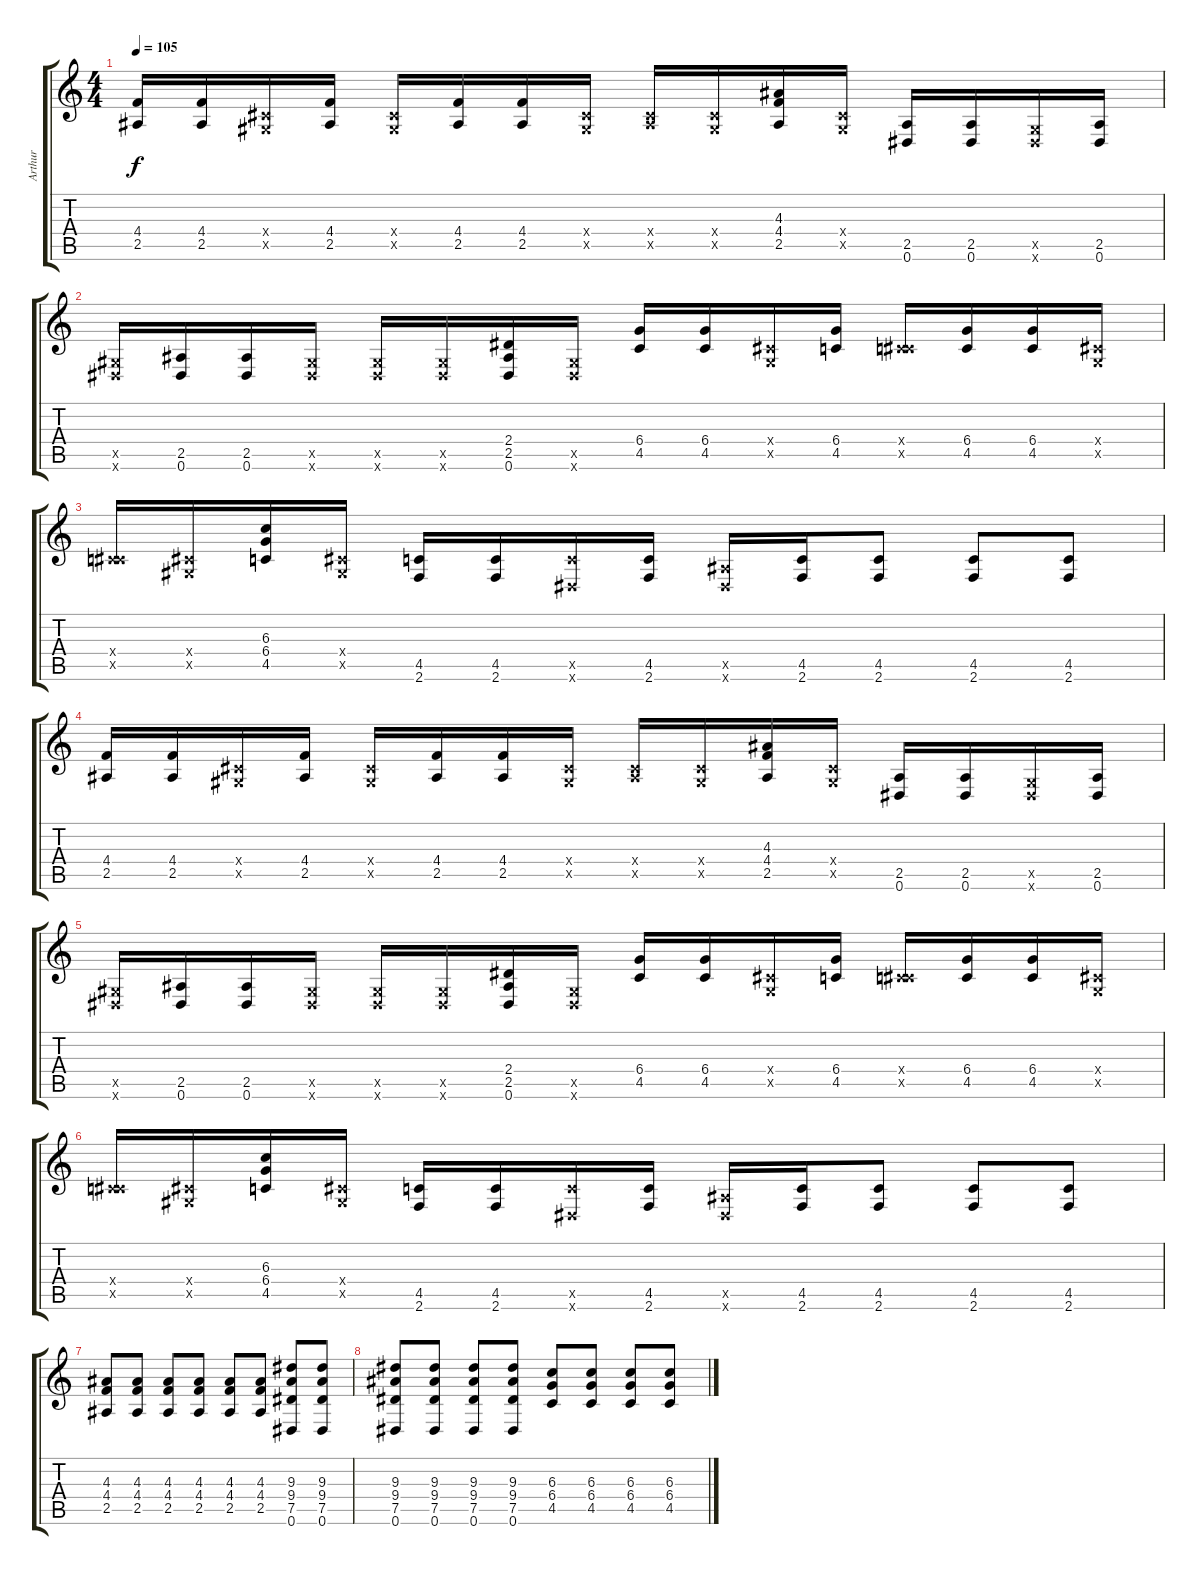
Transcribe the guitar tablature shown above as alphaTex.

\track ("Arthur" "Arthur") {instrument distortionguitar}
\staff {score tabs}
\tuning (Eb4 Bb3 Gb3 Db3 Ab2 Eb2) {hide}
\ts (4 4)
\tempo 105
\clef g2
\ks c
(4.4 2.5).16{dy f volume 10} (4.4 2.5).16 (0.4{x} 0.5{x}).16 (4.4 2.5).16 (0.4{x} 0.5{x}).16 (4.4 2.5).16 (4.4 2.5).16 (0.4{x} 0.5{x}).16 (0.4{x} 2.5{x}).16 (0.4{x} 0.5{x}).16 (4.3 4.4 2.5).16 (0.4{x} 0.5{x}).16 (2.5 0.6).16 (2.5 0.6).16 (0.5{x} 0.6{x}).16 (2.5 0.6).16 |
(0.5{x} 0.6{x}).16 (2.5 0.6).16 (2.5 0.6).16 (0.5{x} 0.6{x}).16 (0.5{x} 0.6{x}).16 (0.5{x} 0.6{x}).16 (2.4 2.5 0.6).16 (0.5{x} 0.6{x}).16 (6.4 4.5).16 (6.4 4.5).16 (0.4{x} 0.5{x}).16 (6.4 4.5).16 (0.4{x} 4.5{x}).16 (6.4 4.5).16 (6.4 4.5).16 (0.4{x} 0.5{x}).16 |
(0.4{x} 4.5{x}).16 (0.4{x} 0.5{x}).16 (6.3 6.4 4.5).16 (0.4{x} 0.5{x}).16 (4.5 2.6).16 (4.5 2.6).16 (4.5{x} 0.6{x}).16 (4.5 2.6).16 (2.5{x} 0.6{x}).16 (4.5 2.6).16 (4.5 2.6).8 (4.5 2.6).8 (4.5 2.6).8 |
(4.4 2.5).16 (4.4 2.5).16 (0.4{x} 0.5{x}).16 (4.4 2.5).16 (0.4{x} 0.5{x}).16 (4.4 2.5).16 (4.4 2.5).16 (0.4{x} 0.5{x}).16 (0.4{x} 2.5{x}).16 (0.4{x} 0.5{x}).16 (4.3 4.4 2.5).16 (0.4{x} 0.5{x}).16 (2.5 0.6).16 (2.5 0.6).16 (0.5{x} 0.6{x}).16 (2.5 0.6).16 |
(0.5{x} 0.6{x}).16 (2.5 0.6).16 (2.5 0.6).16 (0.5{x} 0.6{x}).16 (0.5{x} 0.6{x}).16 (0.5{x} 0.6{x}).16 (2.4 2.5 0.6).16 (0.5{x} 0.6{x}).16 (6.4 4.5).16 (6.4 4.5).16 (0.4{x} 0.5{x}).16 (6.4 4.5).16 (0.4{x} 4.5{x}).16 (6.4 4.5).16 (6.4 4.5).16 (0.4{x} 0.5{x}).16 |
(0.4{x} 4.5{x}).16 (0.4{x} 0.5{x}).16 (6.3 6.4 4.5).16 (0.4{x} 0.5{x}).16 (4.5 2.6).16 (4.5 2.6).16 (4.5{x} 0.6{x}).16 (4.5 2.6).16 (2.5{x} 0.6{x}).16 (4.5 2.6).16 (4.5 2.6).8 (4.5 2.6).8 (4.5 2.6).8 |
(4.3 4.4 2.5).8 (4.3 4.4 2.5).8 (4.3 4.4 2.5).8 (4.3 4.4 2.5).8 (4.3 4.4 2.5).8 (4.3 4.4 2.5).8 (9.3 9.4 7.5 0.6).8 (9.3 9.4 7.5 0.6).8 |
(9.3 9.4 7.5 0.6).8 (9.3 9.4 7.5 0.6).8 (9.3 9.4 7.5 0.6).8 (9.3 9.4 7.5 0.6).8 (6.3 6.4 4.5).8 (6.3 6.4 4.5).8 (6.3 6.4 4.5).8 (6.3 6.4 4.5).8
